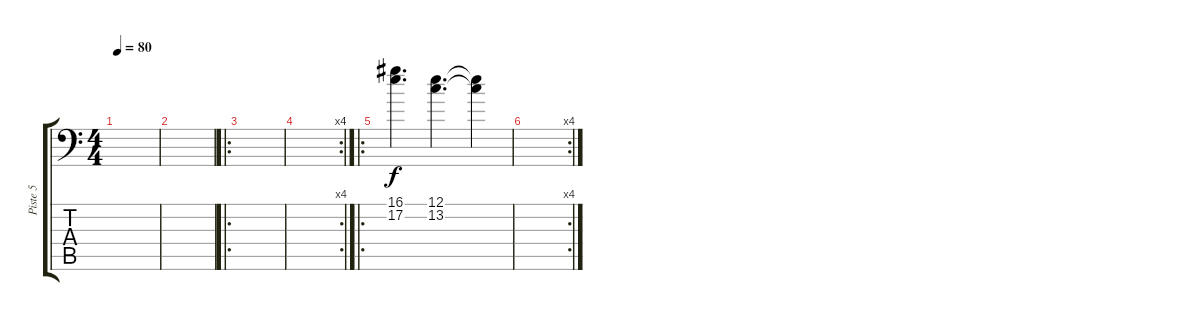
\track ("Piste 5" "Piste 5") {instrument distortionguitar}
\staff {score tabs}
\tuning (E3 B2 G2 D2 A1 E1) {hide}
\ts (4 4)
\tempo 80
\clef f4
\ks c
|
|
\ro
|
\rc 4
|
\ro
(16.1 17.2).4{d} (12.1 13.2).4{d} (12.1{t} 13.2{t}).4 |
\rc 4
